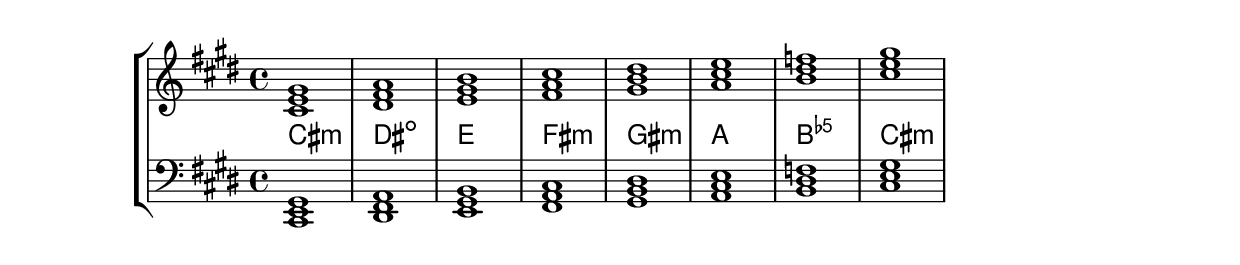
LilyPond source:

% Description: Chord tool for the key of C Sharp minor
% Author: Talos Thoren
% Date: January 24, 2013

\version "2.16.1"

% Defining variables
% The Key of C Sharp minor has four sharps:
% F-Sharp, C-Sharp, G-Sharp, D-Sharp
c_sharp_min_triads = { \key cis \minor <cis e gis>1  <dis fis a> <e gis b> <fis a cis> <gis b dis> <a cis e> <b dis f> <cis e gis> }
c_sharp_min_triadNames = \new ChordNames { \c_sharp_min_triads }
chordTool = \new StaffGroup
{
  <<
  \new Staff
  {
    \relative c'
    << 
      \c_sharp_min_triads 
      \c_sharp_min_triadNames 
    >>
  }
  \new Staff \relative c,
  {
    \clef bass
    <<
      \c_sharp_min_triads
    >>
  }
  >>
}

\score
{
  \chordTool
}

